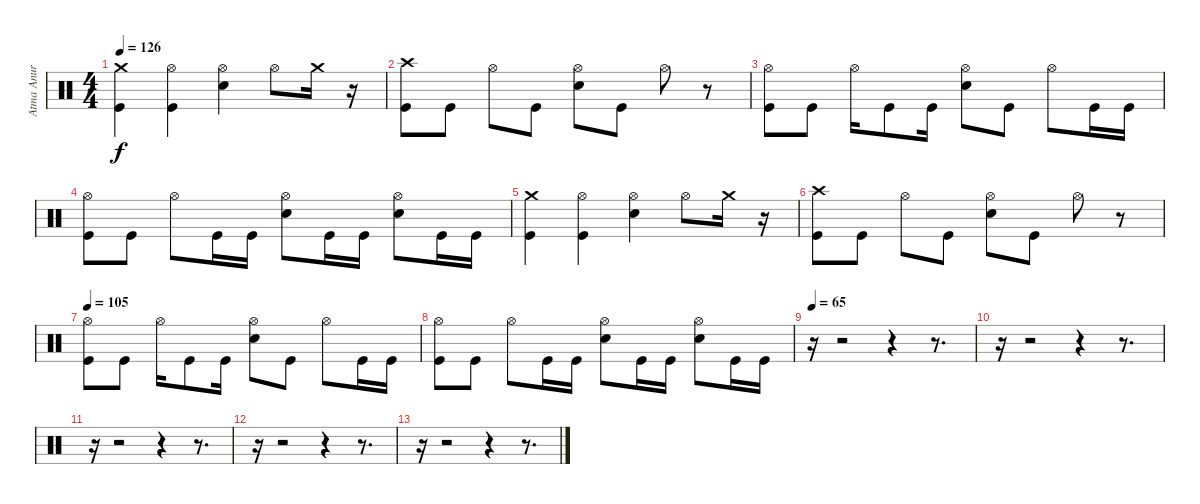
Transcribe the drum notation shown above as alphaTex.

\track ("Atma Anur" "Atma Anur") {instrument percussion}
\staff {score}
\articulation defaults
\ts (4 4)
\tempo 126
\clef neutral
\ks c
("Crash medium (hit)" "Kick (hit)").4{dy f} ("Hi-Hat (open)" "Kick (hit)").4 ("Hi-Hat (open)" "Snare (hit) 2").4 "Hi-Hat (open)".8 "Crash medium (hit)".16 r.16 |
("Crash high (hit)" "Kick (hit)").8 "Kick (hit)".8 "Hi-Hat (open)".8 "Kick (hit)".8 ("Hi-Hat (open)" "Snare (hit) 2").8 "Kick (hit)".8 "Hi-Hat (open)".8 r.8 |
("Hi-Hat (open)" "Kick (hit)").8 "Kick (hit)".8 "Hi-Hat (open)".16 "Kick (hit)".8 "Kick (hit)".16 ("Hi-Hat (open)" "Snare (hit) 2").8 "Kick (hit)".8 "Hi-Hat (open)".8 "Kick (hit)".16 "Kick (hit)".16 |
("Hi-Hat (open)" "Kick (hit)").8 "Kick (hit)".8 "Hi-Hat (open)".8 "Kick (hit)".16 "Kick (hit)".16 ("Hi-Hat (open)" "Snare (hit) 2").8 "Kick (hit)".16 "Kick (hit)".16 ("Snare (hit) 2" "Hi-Hat (open)").8 "Kick (hit)".16 "Kick (hit)".16 |
("Crash medium (hit)" "Kick (hit)").4 ("Hi-Hat (open)" "Kick (hit)").4 ("Hi-Hat (open)" "Snare (hit) 2").4 "Hi-Hat (open)".8 "Crash medium (hit)".16 r.16 |
("Crash high (hit)" "Kick (hit)").8 "Kick (hit)".8 "Hi-Hat (open)".8 "Kick (hit)".8 ("Hi-Hat (open)" "Snare (hit) 2").8 "Kick (hit)".8 "Hi-Hat (open)".8 r.8 |
\tempo 105
("Hi-Hat (open)" "Kick (hit)").8 "Kick (hit)".8 "Hi-Hat (open)".16 "Kick (hit)".8 "Kick (hit)".16 ("Hi-Hat (open)" "Snare (hit) 2").8 "Kick (hit)".8 "Hi-Hat (open)".8 "Kick (hit)".16 "Kick (hit)".16 |
("Hi-Hat (open)" "Kick (hit)").8 "Kick (hit)".8 "Hi-Hat (open)".8 "Kick (hit)".16 "Kick (hit)".16 ("Hi-Hat (open)" "Snare (hit) 2").8 "Kick (hit)".16 "Kick (hit)".16 ("Snare (hit) 2" "Hi-Hat (open)").8 "Kick (hit)".16 "Kick (hit)".16 |
\tempo 65
r.16 r.2 r.4 r.8{d} |
r.16 r.2 r.4 r.8{d} |
r.16 r.2 r.4 r.8{d} |
r.16 r.2 r.4 r.8{d} |
r.16 r.2 r.4 r.8{d}
